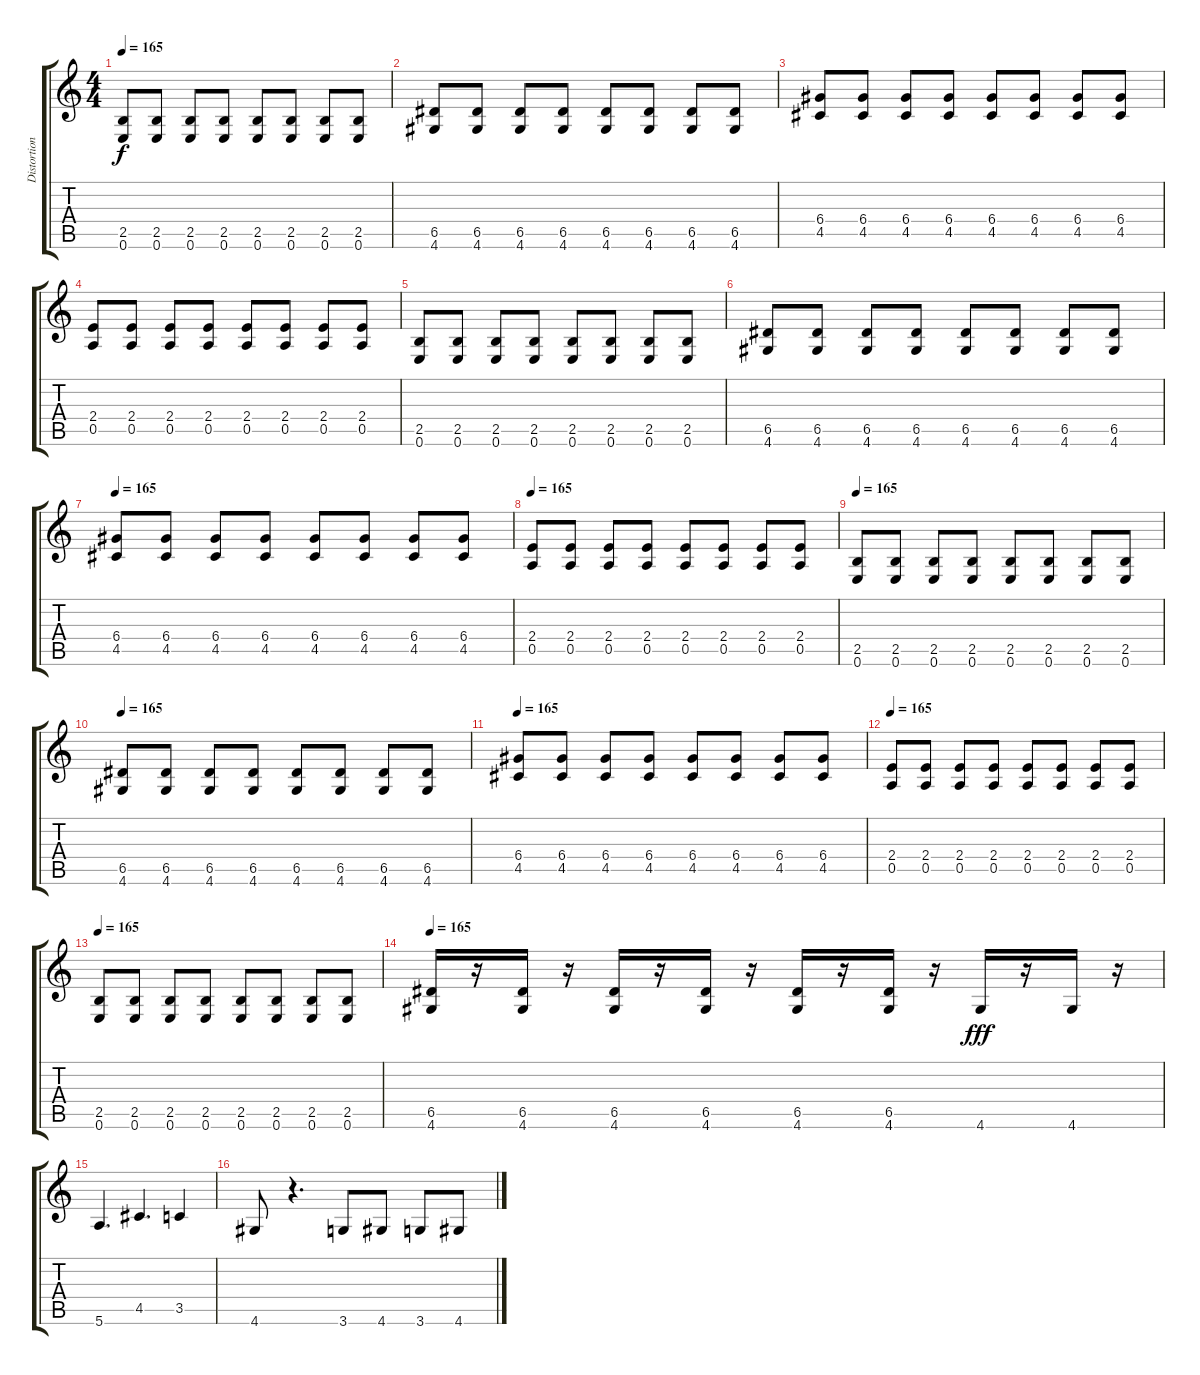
\track ("Distortion guitar2" "Distortion") {instrument distortionguitar}
\staff {score tabs}
\tuning (E4 B3 G3 D3 A2 E2) {hide}
\ts (4 4)
\tempo 165
\clef g2
\ks c
(2.5 0.6).8{dy f} (2.5 0.6).8 (2.5 0.6).8 (2.5 0.6).8 (2.5 0.6).8 (2.5 0.6).8 (2.5 0.6).8 (2.5 0.6).8 |
(6.5 4.6).8 (6.5 4.6).8 (6.5 4.6).8 (6.5 4.6).8 (6.5 4.6).8 (6.5 4.6).8 (6.5 4.6).8 (6.5 4.6).8 |
(6.4 4.5).8 (6.4 4.5).8 (6.4 4.5).8 (6.4 4.5).8 (6.4 4.5).8 (6.4 4.5).8 (6.4 4.5).8 (6.4 4.5).8 |
(2.4 0.5).8 (2.4 0.5).8 (2.4 0.5).8 (2.4 0.5).8 (2.4 0.5).8 (2.4 0.5).8 (2.4 0.5).8 (2.4 0.5).8 |
(2.5 0.6).8 (2.5 0.6).8 (2.5 0.6).8 (2.5 0.6).8 (2.5 0.6).8 (2.5 0.6).8 (2.5 0.6).8 (2.5 0.6).8 |
(6.5 4.6).8 (6.5 4.6).8 (6.5 4.6).8 (6.5 4.6).8 (6.5 4.6).8 (6.5 4.6).8 (6.5 4.6).8 (6.5 4.6).8 |
\tempo 165
(6.4 4.5).8 (6.4 4.5).8 (6.4 4.5).8 (6.4 4.5).8 (6.4 4.5).8 (6.4 4.5).8 (6.4 4.5).8 (6.4 4.5).8 |
\tempo 165
(2.4 0.5).8 (2.4 0.5).8 (2.4 0.5).8 (2.4 0.5).8 (2.4 0.5).8 (2.4 0.5).8 (2.4 0.5).8 (2.4 0.5).8 |
\tempo 165
(2.5 0.6).8 (2.5 0.6).8 (2.5 0.6).8 (2.5 0.6).8 (2.5 0.6).8 (2.5 0.6).8 (2.5 0.6).8 (2.5 0.6).8 |
\tempo 165
(6.5 4.6).8 (6.5 4.6).8 (6.5 4.6).8 (6.5 4.6).8 (6.5 4.6).8 (6.5 4.6).8 (6.5 4.6).8 (6.5 4.6).8 |
\tempo 165
(6.4 4.5).8 (6.4 4.5).8 (6.4 4.5).8 (6.4 4.5).8 (6.4 4.5).8 (6.4 4.5).8 (6.4 4.5).8 (6.4 4.5).8 |
\tempo 165
(2.4 0.5).8 (2.4 0.5).8 (2.4 0.5).8 (2.4 0.5).8 (2.4 0.5).8 (2.4 0.5).8 (2.4 0.5).8 (2.4 0.5).8 |
\tempo 165
(2.5 0.6).8 (2.5 0.6).8 (2.5 0.6).8 (2.5 0.6).8 (2.5 0.6).8 (2.5 0.6).8 (2.5 0.6).8 (2.5 0.6).8 |
\tempo 165
(6.5 4.6).16 r.16 (6.5 4.6).16 r.16 (6.5 4.6).16 r.16 (6.5 4.6).16 r.16 (6.5 4.6).16 r.16 (6.5 4.6).16 r.16 4.6.16{dy fff} r.16 4.6.16 r.16 |
5.6.4{d} 4.5.4{d} 3.5.4 |
4.6.8 r.4{d} 3.6.8 4.6.8 3.6.8 4.6.8
